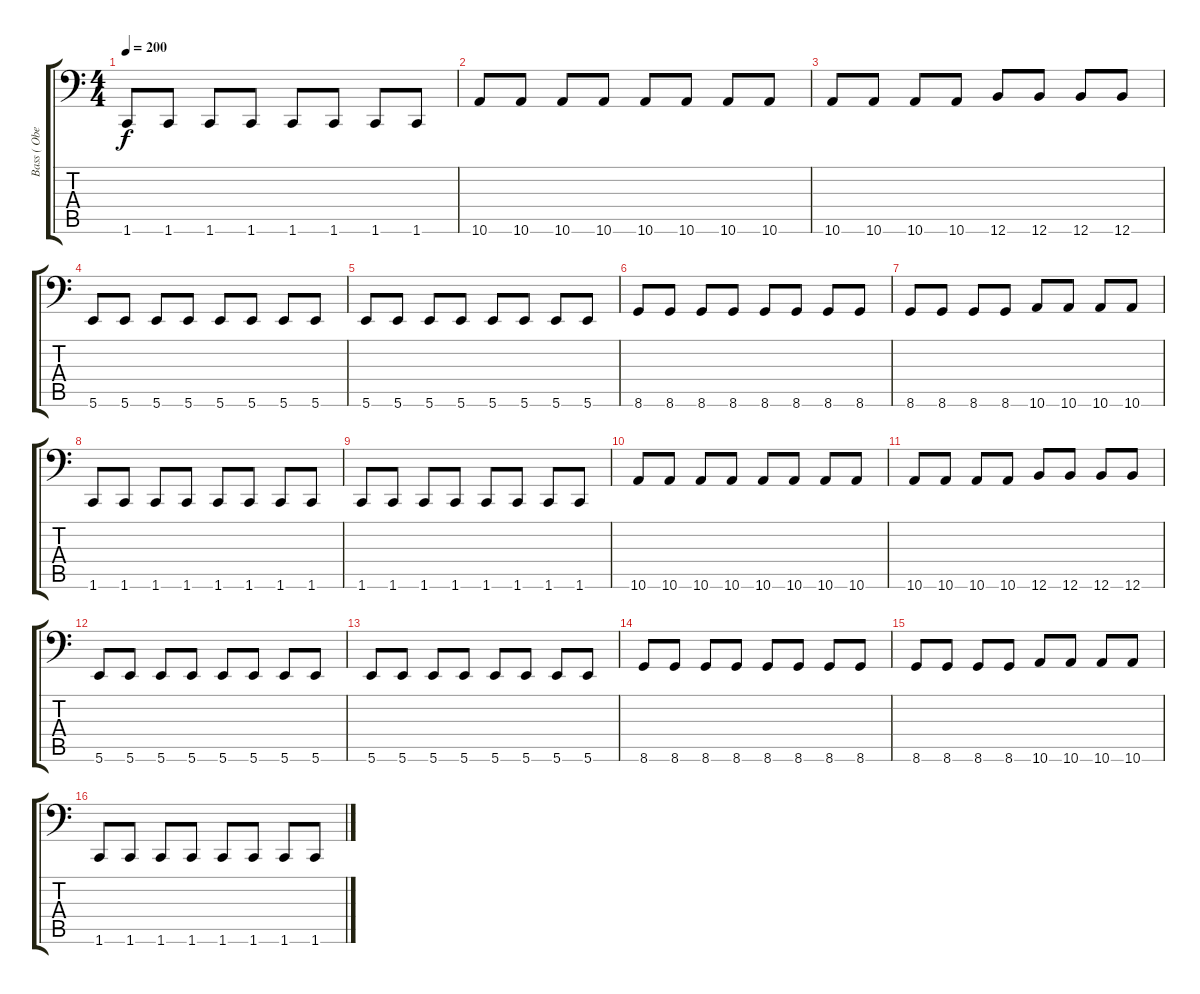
\track ("Bass ( Obeast )" "Bass ( Obe") {instrument electricbassfinger}
\staff {score tabs}
\tuning (C3 G2 D2 A1 E1 B0) {hide}
\ts (4 4)
\tempo 200
\clef f4
\ks c
1.6.8{dy f} 1.6.8 1.6.8 1.6.8 1.6.8 1.6.8 1.6.8 1.6.8 |
10.6.8 10.6.8 10.6.8 10.6.8 10.6.8 10.6.8 10.6.8 10.6.8 |
10.6.8 10.6.8 10.6.8 10.6.8 12.6.8 12.6.8 12.6.8 12.6.8 |
5.6.8 5.6.8 5.6.8 5.6.8 5.6.8 5.6.8 5.6.8 5.6.8 |
5.6.8 5.6.8 5.6.8 5.6.8 5.6.8 5.6.8 5.6.8 5.6.8 |
8.6.8 8.6.8 8.6.8 8.6.8 8.6.8 8.6.8 8.6.8 8.6.8 |
8.6.8 8.6.8 8.6.8 8.6.8 10.6.8 10.6.8 10.6.8 10.6.8 |
1.6.8 1.6.8 1.6.8 1.6.8 1.6.8 1.6.8 1.6.8 1.6.8 |
1.6.8 1.6.8 1.6.8 1.6.8 1.6.8 1.6.8 1.6.8 1.6.8 |
10.6.8 10.6.8 10.6.8 10.6.8 10.6.8 10.6.8 10.6.8 10.6.8 |
10.6.8 10.6.8 10.6.8 10.6.8 12.6.8 12.6.8 12.6.8 12.6.8 |
5.6.8 5.6.8 5.6.8 5.6.8 5.6.8 5.6.8 5.6.8 5.6.8 |
5.6.8 5.6.8 5.6.8 5.6.8 5.6.8 5.6.8 5.6.8 5.6.8 |
8.6.8 8.6.8 8.6.8 8.6.8 8.6.8 8.6.8 8.6.8 8.6.8 |
8.6.8 8.6.8 8.6.8 8.6.8 10.6.8 10.6.8 10.6.8 10.6.8 |
1.6.8 1.6.8 1.6.8 1.6.8 1.6.8 1.6.8 1.6.8 1.6.8
